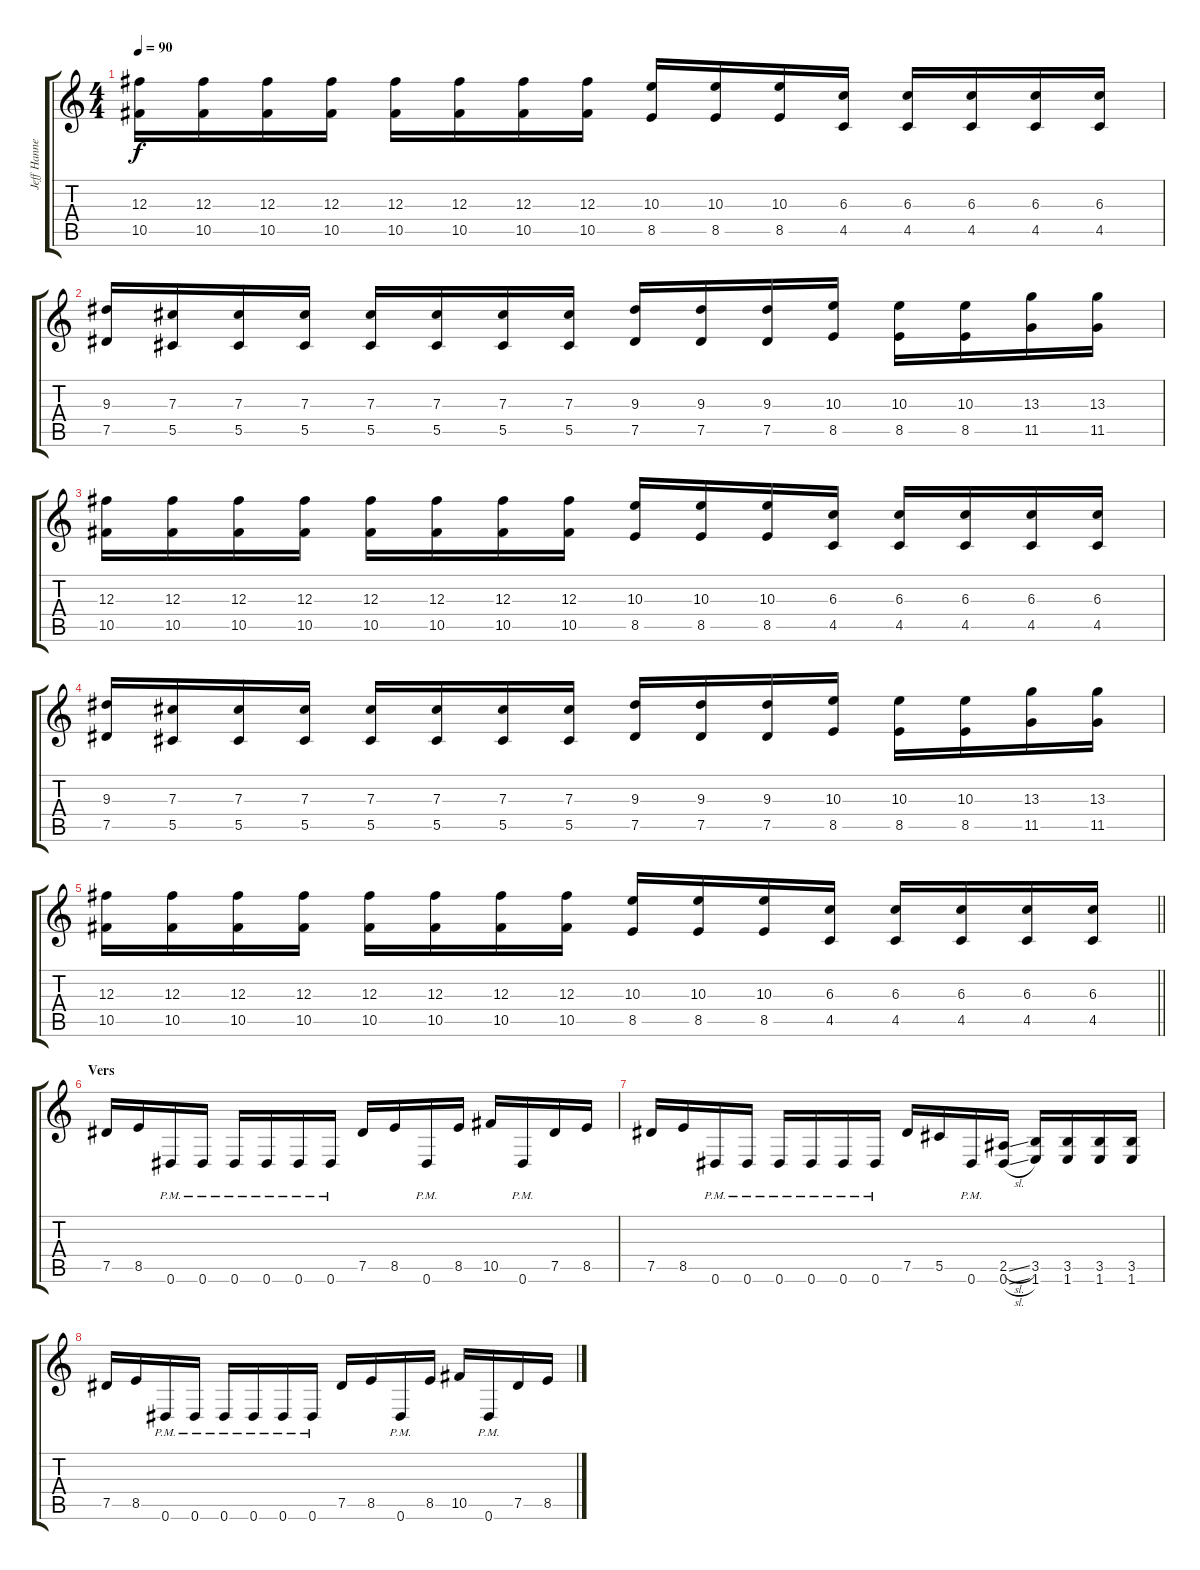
\track ("Jeff Hanneman" "Jeff Hanne") {instrument distortionguitar}
\staff {score tabs}
\tuning (Eb4 Bb3 Gb3 Db3 Ab2 Eb2) {hide}
\ts (4 4)
\tempo 90
\clef g2
\ks c
(12.3 10.5).16{dy f} (12.3 10.5).16 (12.3 10.5).16 (12.3 10.5).16 (12.3 10.5).16 (12.3 10.5).16 (12.3 10.5).16 (12.3 10.5).16 (10.3 8.5).16 (10.3 8.5).16 (10.3 8.5).16 (6.3 4.5).16 (6.3 4.5).16 (6.3 4.5).16 (6.3 4.5).16 (6.3 4.5).16 |
(9.3 7.5).16 (7.3 5.5).16 (7.3 5.5).16 (7.3 5.5).16 (7.3 5.5).16 (7.3 5.5).16 (7.3 5.5).16 (7.3 5.5).16 (9.3 7.5).16 (9.3 7.5).16 (9.3 7.5).16 (10.3 8.5).16 (10.3 8.5).16 (10.3 8.5).16 (13.3 11.5).16 (13.3 11.5).16 |
(12.3 10.5).16 (12.3 10.5).16 (12.3 10.5).16 (12.3 10.5).16 (12.3 10.5).16 (12.3 10.5).16 (12.3 10.5).16 (12.3 10.5).16 (10.3 8.5).16 (10.3 8.5).16 (10.3 8.5).16 (6.3 4.5).16 (6.3 4.5).16 (6.3 4.5).16 (6.3 4.5).16 (6.3 4.5).16 |
(9.3 7.5).16 (7.3 5.5).16 (7.3 5.5).16 (7.3 5.5).16 (7.3 5.5).16 (7.3 5.5).16 (7.3 5.5).16 (7.3 5.5).16 (9.3 7.5).16 (9.3 7.5).16 (9.3 7.5).16 (10.3 8.5).16 (10.3 8.5).16 (10.3 8.5).16 (13.3 11.5).16 (13.3 11.5).16 |
\barLineRight lightlight
(12.3 10.5).16 (12.3 10.5).16 (12.3 10.5).16 (12.3 10.5).16 (12.3 10.5).16 (12.3 10.5).16 (12.3 10.5).16 (12.3 10.5).16 (10.3 8.5).16 (10.3 8.5).16 (10.3 8.5).16 (6.3 4.5).16 (6.3 4.5).16 (6.3 4.5).16 (6.3 4.5).16 (6.3 4.5).16 |
\section ("" "Vers")
7.5.16 8.5.16 0.6{pm}.16 0.6{pm}.16 0.6{pm}.16 0.6{pm}.16 0.6{pm}.16 0.6{pm}.16 7.5.16 8.5.16 0.6{pm}.16 8.5.16 10.5.16 0.6{pm}.16 7.5.16 8.5.16 |
7.5.16 8.5.16 0.6{pm}.16 0.6{pm}.16 0.6{pm}.16 0.6{pm}.16 0.6{pm}.16 0.6{pm}.16 7.5.16 5.5.16 0.6{pm}.16 (2.5{sl} 0.6{sl}).16 (3.5 1.6).16 (3.5 1.6).16 (3.5 1.6).16 (3.5 1.6).16 |
7.5.16 8.5.16 0.6{pm}.16 0.6{pm}.16 0.6{pm}.16 0.6{pm}.16 0.6{pm}.16 0.6{pm}.16 7.5.16 8.5.16 0.6{pm}.16 8.5.16 10.5.16 0.6{pm}.16 7.5.16 8.5.16
